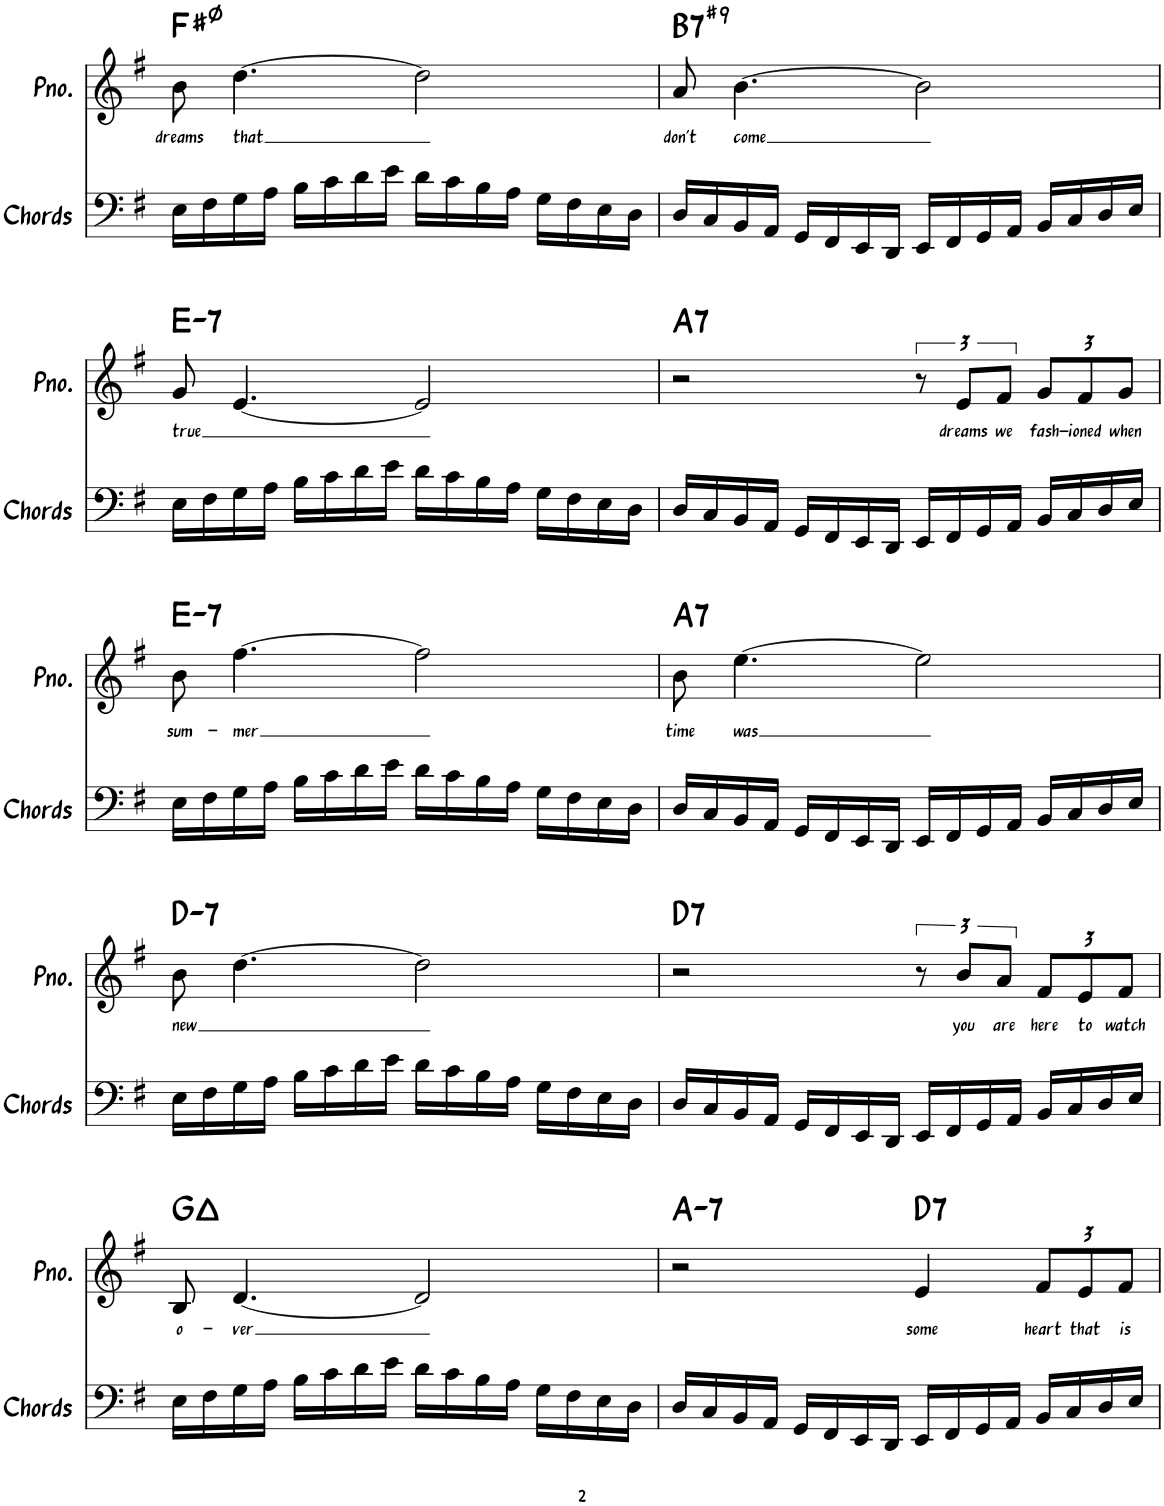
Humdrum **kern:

**kern	**kern	**text	**harte
*part2	*part1	*part1	*part1
*staff2	*staff1	*staff1	*
*I"Chords	*I"Piano	*	*
*I'Chords	*I'Pno.	*	*
!!LO:PB:g=z
*clefF4	*clefG2	*	*
*k[f#]	*k[f#]	*	*
*M4/4	*M4/4	*	*
=9	=9	=9	=9
!	!	!LO:LY:b	!
16E\LL	8b\	dreams	F#:hdim7
16F#\	.	.	.
!	!	!LO:LY:b	!
16G\	[4.dd\	that	.
16A\JJ	.	.	.
16B\LL	.	.	.
16c\	.	.	.
16d\	.	.	.
16e\JJ	.	.	.
16d\LL	2dd\]	.	.
16c\	.	.	.
16B\	.	.	.
16A\JJ	.	.	.
16G\LL	.	.	.
16F#\	.	.	.
16E\	.	.	.
16D\JJ	.	.	.
=10	=10	=10	=10
!	!	!LO:LY:b	!LO:H:kt=7
16D/LL	8a/	don't	B:7(#9)
16C/	.	.	.
!	!	!LO:LY:b	!
16BB/	[4.b\	come	.
16AA/JJ	.	.	.
16GG/LL	.	.	.
16FF#/	.	.	.
16EE/	.	.	.
16DD/JJ	.	.	.
16EE/LL	2b\]	.	.
16FF#/	.	.	.
16GG/	.	.	.
16AA/JJ	.	.	.
16BB/LL	.	.	.
16C/	.	.	.
16D/	.	.	.
16E/JJ	.	.	.
!!LO:LB:g=z
=11	=11	=11	=11
!	!	!LO:LY:b	!LO:H:kt=7
16E\LL	8g/	true	E:min7
16F#\	.	.	.
16G\	[4.e/	.	.
16A\JJ	.	.	.
16B\LL	.	.	.
16c\	.	.	.
16d\	.	.	.
16e\JJ	.	.	.
16d\LL	2e/]	.	.
16c\	.	.	.
16B\	.	.	.
16A\JJ	.	.	.
16G\LL	.	.	.
16F#\	.	.	.
16E\	.	.	.
16D\JJ	.	.	.
=12	=12	=12	=12
!	!	!	!LO:H:kt=7
16D/LL	2r	.	A:7
16C/	.	.	.
16BB/	.	.	.
16AA/JJ	.	.	.
16GG/LL	.	.	.
16FF#/	.	.	.
16EE/	.	.	.
16DD/JJ	.	.	.
16EE/LL	12r	.	.
16FF#/	.	.	.
!	!	!LO:LY:b	!
.	12e/L	dreams	.
16GG/	.	.	.
!	!	!LO:LY:b	!
.	12f#/J	we	.
16AA/JJ	.	.	.
*	*Xbrackettup	*	*
!	!	!LO:LY:b	!
16BB/LL	12g/L	fash-	.
16C/	.	.	.
!	!	!LO:LY:b	!
.	12f#/	-ioned	.
16D/	.	.	.
!	!	!LO:LY:b	!
.	12g/J	when	.
16E/JJ	.	.	.
!!LO:LB:g=z
=13	=13	=13	=13
!	!	!LO:LY:b	!LO:H:kt=7
16E\LL	8b\	sum-	E:min7
16F#\	.	.	.
!	!	!LO:LY:b	!
16G\	[4.ff#\	-mer	.
16A\JJ	.	.	.
16B\LL	.	.	.
16c\	.	.	.
16d\	.	.	.
16e\JJ	.	.	.
16d\LL	2ff#\]	.	.
16c\	.	.	.
16B\	.	.	.
16A\JJ	.	.	.
16G\LL	.	.	.
16F#\	.	.	.
16E\	.	.	.
16D\JJ	.	.	.
=14	=14	=14	=14
!	!	!LO:LY:b	!LO:H:kt=7
16D/LL	8b\	time	A:7
16C/	.	.	.
!	!	!LO:LY:b	!
16BB/	[4.ee\	was	.
16AA/JJ	.	.	.
16GG/LL	.	.	.
16FF#/	.	.	.
16EE/	.	.	.
16DD/JJ	.	.	.
16EE/LL	2ee\]	.	.
16FF#/	.	.	.
16GG/	.	.	.
16AA/JJ	.	.	.
16BB/LL	.	.	.
16C/	.	.	.
16D/	.	.	.
16E/JJ	.	.	.
!!LO:LB:g=z
=15	=15	=15	=15
!	!	!LO:LY:b	!LO:H:kt=7
16E\LL	8b\	new	D:min7
16F#\	.	.	.
16G\	[4.dd\	.	.
16A\JJ	.	.	.
16B\LL	.	.	.
16c\	.	.	.
16d\	.	.	.
16e\JJ	.	.	.
16d\LL	2dd\]	.	.
16c\	.	.	.
16B\	.	.	.
16A\JJ	.	.	.
16G\LL	.	.	.
16F#\	.	.	.
16E\	.	.	.
16D\JJ	.	.	.
=16	=16	=16	=16
!	!	!	!LO:H:kt=7
16D/LL	2r	.	D:7
16C/	.	.	.
16BB/	.	.	.
16AA/JJ	.	.	.
16GG/LL	.	.	.
16FF#/	.	.	.
16EE/	.	.	.
16DD/JJ	.	.	.
*	*brackettup	*	*
16EE/LL	12r	.	.
16FF#/	.	.	.
!	!	!LO:LY:b	!
.	12b/L	you	.
16GG/	.	.	.
!	!	!LO:LY:b	!
.	12a/J	are	.
16AA/JJ	.	.	.
*	*Xbrackettup	*	*
!	!	!LO:LY:b	!
16BB/LL	12f#/L	here	.
16C/	.	.	.
!	!	!LO:LY:b	!
.	12e/	to	.
16D/	.	.	.
!	!	!LO:LY:b	!
.	12f#/J	watch	.
16E/JJ	.	.	.
!!LO:LB:g=z
=17	=17	=17	=17
!	!	!LO:LY:b	!
16E\LL	8B/	o-	G:maj
16F#\	.	.	.
!	!	!LO:LY:b	!
16G\	[4.d/	-ver	.
16A\JJ	.	.	.
16B\LL	.	.	.
16c\	.	.	.
16d\	.	.	.
16e\JJ	.	.	.
16d\LL	2d/]	.	.
16c\	.	.	.
16B\	.	.	.
16A\JJ	.	.	.
16G\LL	.	.	.
16F#\	.	.	.
16E\	.	.	.
16D\JJ	.	.	.
=18	=18	=18	=18
!	!	!	!LO:H:kt=7
16D/LL	2r	.	A:min7
16C/	.	.	.
16BB/	.	.	.
16AA/JJ	.	.	.
16GG/LL	.	.	.
16FF#/	.	.	.
16EE/	.	.	.
16DD/JJ	.	.	.
!	!	!LO:LY:b	!LO:H:kt=7
16EE/LL	4e/	some	D:7
16FF#/	.	.	.
16GG/	.	.	.
16AA/JJ	.	.	.
!	!	!LO:LY:b	!
16BB/LL	12f#/L	heart	.
16C/	.	.	.
!	!	!LO:LY:b	!
.	12e/	that	.
16D/	.	.	.
!	!	!LO:LY:b	!
.	12f#/J	is	.
16E/JJ	.	.	.
=	=	=	=
*-	*-	*-	*-
